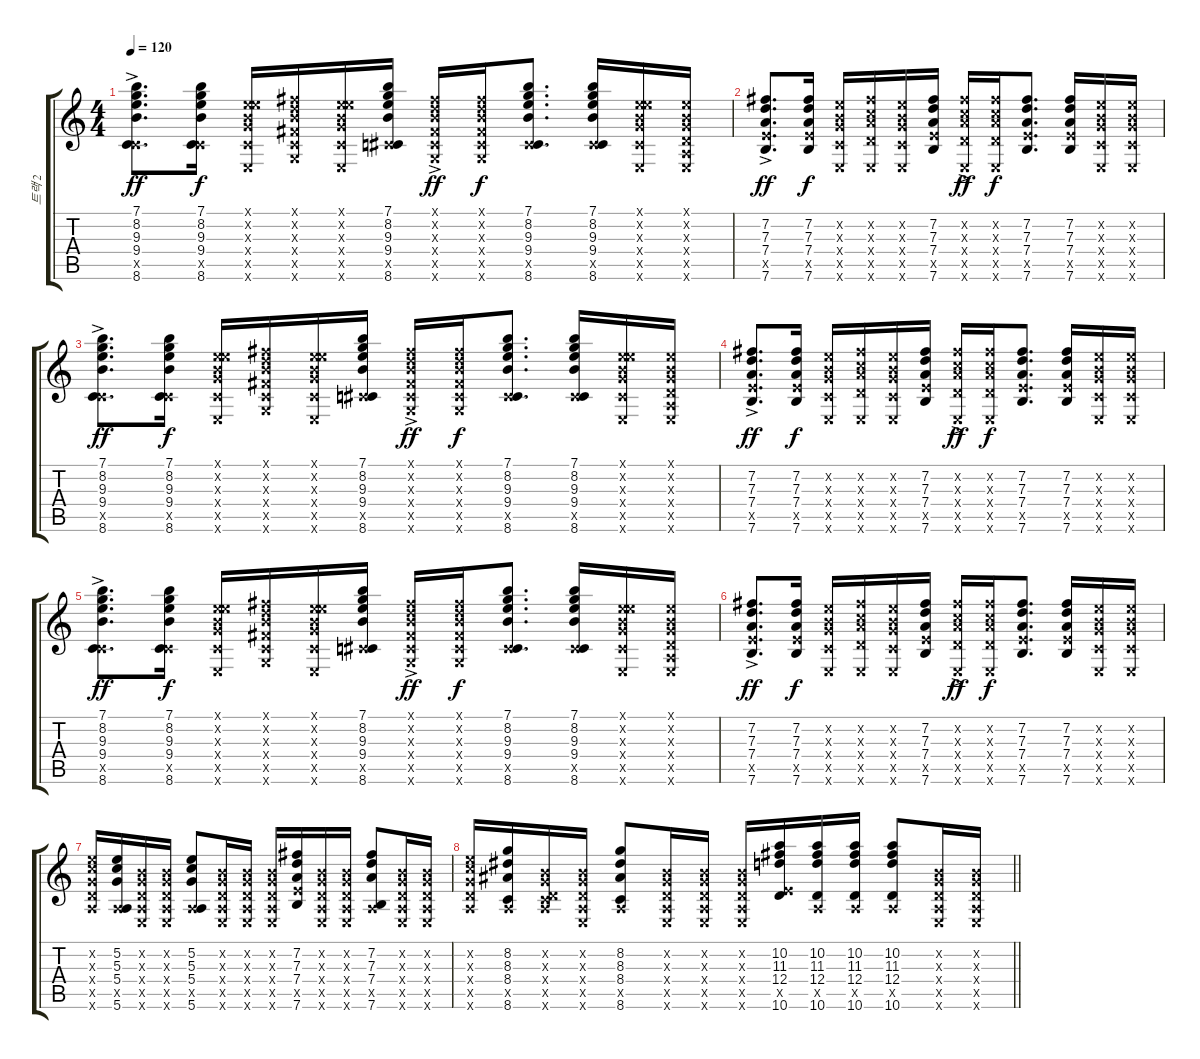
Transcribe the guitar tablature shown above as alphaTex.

\track ("트랙 2" "트랙 2") {instrument acousticguitarsteel}
\staff {score tabs}
\tuning (E4 B3 G3 D3 A2 E2) {hide}
\ts (4 4)
\tempo 120
\clef g2
\ks c
(7.1{ac} 8.2{ac} 9.3{ac} 9.4{ac} 3.5{ac x} 8.6{ac}).8{d dy ff} (7.1 8.2 9.3 9.4 3.5{x} 8.6).16{dy f} (0.1{x} 5.2{x} 4.3{x} 5.4{x} 3.5{x} 0.6{x}).16 (2.1{x} 3.2{x} 4.3{x} 4.4{x} 3.5{x} 3.6{x}).16 (0.1{x} 5.2{x} 4.3{x} 5.4{x} 3.5{x} 0.6{x}).16 (7.1 8.2 9.3 9.4 4.5{x} 8.6).16 (2.1{ac x} 3.2{ac x} 4.3{ac x} 4.4{ac x} 3.5{ac x} 3.6{ac x}).16{dy ff} (2.1{x} 3.2{x} 4.3{x} 4.4{x} 3.5{x} 3.6{x}).16{dy f} (7.1 8.2 9.3 9.4 3.5{x} 8.6).8{d} (7.1 8.2 9.3 9.4 3.5{x} 8.6).16 (0.1{x} 5.2{x} 4.3{x} 5.4{x} 3.5{x} 0.6{x}).16 (0.1{x} 0.2{x} 0.3{x} 0.4{x} 0.5{x} 0.6{x}).16 |
(7.2{ac} 7.3{ac} 7.4{ac} 7.5{ac x} 7.6).8{d dy ff} (7.2 7.3 7.4 7.5{x} 7.6).16{dy f} (5.2{x} 4.3{x} 5.4{x} 3.5{x} 0.6{x}).16 (7.2{x} 5.3{x} 7.4{x} 5.5{x} 0.6{x}).16 (5.2{x} 4.3{x} 5.4{x} 3.5{x} 0.6{x}).16 (7.2 7.3 7.4 7.5{x} 7.6).16 (7.2{ac x} 5.3{ac x} 7.4{ac x} 5.5{ac x} 0.6{x}).16{dy ff} (7.2{x} 5.3{x} 7.4{x} 5.5{x} 0.6{x}).16{dy f} (7.2 7.3 7.4 7.5{x} 7.6).8{d} (7.2 7.3 7.4 7.5{x} 7.6).16 (5.2{x} 4.3{x} 5.4{x} 3.5{x} 0.6{x}).16 (5.2{x} 4.3{x} 5.4{x} 3.5{x} 0.6{x}).16 |
(7.1{ac} 8.2{ac} 9.3{ac} 9.4{ac} 3.5{ac x} 8.6{ac}).8{d dy ff} (7.1 8.2 9.3 9.4 3.5{x} 8.6).16{dy f} (0.1{x} 5.2{x} 4.3{x} 5.4{x} 3.5{x} 0.6{x}).16 (2.1{x} 3.2{x} 4.3{x} 4.4{x} 3.5{x} 3.6{x}).16 (0.1{x} 5.2{x} 4.3{x} 5.4{x} 3.5{x} 0.6{x}).16 (7.1 8.2 9.3 9.4 4.5{x} 8.6).16 (2.1{ac x} 3.2{ac x} 4.3{ac x} 4.4{ac x} 3.5{ac x} 3.6{ac x}).16{dy ff} (2.1{x} 3.2{x} 4.3{x} 4.4{x} 3.5{x} 3.6{x}).16{dy f} (7.1 8.2 9.3 9.4 3.5{x} 8.6).8{d} (7.1 8.2 9.3 9.4 3.5{x} 8.6).16 (0.1{x} 5.2{x} 4.3{x} 5.4{x} 3.5{x} 0.6{x}).16 (0.1{x} 0.2{x} 0.3{x} 0.4{x} 0.5{x} 0.6{x}).16 |
(7.2{ac} 7.3{ac} 7.4{ac} 7.5{ac x} 7.6).8{d dy ff} (7.2 7.3 7.4 7.5{x} 7.6).16{dy f} (5.2{x} 4.3{x} 5.4{x} 3.5{x} 0.6{x}).16 (7.2{x} 5.3{x} 7.4{x} 5.5{x} 0.6{x}).16 (5.2{x} 4.3{x} 5.4{x} 3.5{x} 0.6{x}).16 (7.2 7.3 7.4 7.5{x} 7.6).16 (7.2{ac x} 5.3{ac x} 7.4{ac x} 5.5{ac x} 0.6{x}).16{dy ff} (7.2{x} 5.3{x} 7.4{x} 5.5{x} 0.6{x}).16{dy f} (7.2 7.3 7.4 7.5{x} 7.6).8{d} (7.2 7.3 7.4 7.5{x} 7.6).16 (5.2{x} 4.3{x} 5.4{x} 3.5{x} 0.6{x}).16 (5.2{x} 4.3{x} 5.4{x} 3.5{x} 0.6{x}).16 |
(7.1{ac} 8.2{ac} 9.3{ac} 9.4{ac} 3.5{ac x} 8.6{ac}).8{d dy ff} (7.1 8.2 9.3 9.4 3.5{x} 8.6).16{dy f} (0.1{x} 5.2{x} 4.3{x} 5.4{x} 3.5{x} 0.6{x}).16 (2.1{x} 3.2{x} 4.3{x} 4.4{x} 3.5{x} 3.6{x}).16 (0.1{x} 5.2{x} 4.3{x} 5.4{x} 3.5{x} 0.6{x}).16 (7.1 8.2 9.3 9.4 4.5{x} 8.6).16 (2.1{ac x} 3.2{ac x} 4.3{ac x} 4.4{ac x} 3.5{ac x} 3.6{ac x}).16{dy ff} (2.1{x} 3.2{x} 4.3{x} 4.4{x} 3.5{x} 3.6{x}).16{dy f} (7.1 8.2 9.3 9.4 3.5{x} 8.6).8{d} (7.1 8.2 9.3 9.4 3.5{x} 8.6).16 (0.1{x} 5.2{x} 4.3{x} 5.4{x} 3.5{x} 0.6{x}).16 (0.1{x} 0.2{x} 0.3{x} 0.4{x} 0.5{x} 0.6{x}).16 |
(7.2{ac} 7.3{ac} 7.4{ac} 7.5{ac x} 7.6).8{d dy ff} (7.2 7.3 7.4 7.5{x} 7.6).16{dy f} (5.2{x} 4.3{x} 5.4{x} 3.5{x} 0.6{x}).16 (7.2{x} 5.3{x} 7.4{x} 5.5{x} 0.6{x}).16 (5.2{x} 4.3{x} 5.4{x} 3.5{x} 0.6{x}).16 (7.2 7.3 7.4 7.5{x} 7.6).16 (7.2{ac x} 5.3{ac x} 7.4{ac x} 5.5{ac x} 0.6{x}).16{dy ff} (7.2{x} 5.3{x} 7.4{x} 5.5{x} 0.6{x}).16{dy f} (7.2 7.3 7.4 7.5{x} 7.6).8{d} (7.2 7.3 7.4 7.5{x} 7.6).16 (5.2{x} 4.3{x} 5.4{x} 3.5{x} 0.6{x}).16 (5.2{x} 4.3{x} 5.4{x} 3.5{x} 0.6{x}).16 |
(5.2{x} 5.3{x} 5.4{x} 5.5{x} 5.6{x}).16 (5.2 5.3 5.4 0.5{x} 5.6).16 (0.2{x} 0.3{x} 0.4{x} 0.5{x} 0.6{x}).16 (0.2{x} 0.3{x} 0.4{x} 0.5{x} 0.6{x}).16 (5.2 5.3 5.4 0.5{x} 5.6).8 (0.2{x} 0.3{x} 0.4{x} 0.5{x} 0.6{x}).16 (0.2{x} 0.3{x} 0.4{x} 0.5{x} 0.6{x}).16 (0.2{x} 0.3{x} 0.4{x} 0.5{x} 0.6{x}).16 (7.2 7.3 7.4 7.5{x} 7.6).16 (0.2{x} 0.3{x} 0.4{x} 0.5{x} 0.6{x}).16 (0.2{x} 0.3{x} 0.4{x} 0.5{x} 0.6{x}).16 (7.2 7.3 7.4 0.5{x} 7.6).8 (0.2{x} 0.3{x} 0.4{x} 0.5{x} 0.6{x}).16 (0.2{x} 0.3{x} 0.4{x} 0.5{x} 0.6{x}).16 |
\barLineRight lightlight
(5.2{x} 5.3{x} 5.4{x} 5.5{x} 5.6{x}).16 (8.2 8.3 8.4 0.5{x} 8.6).16 (0.2{x} 0.3{x} 0.4{x} 0.5{x} 8.6{x}).16 (0.2{x} 0.3{x} 0.4{x} 0.5{x} 0.6{x}).16 (8.2 8.3 8.4 0.5{x} 8.6).8 (0.2{x} 0.3{x} 0.4{x} 0.5{x} 0.6{x}).16 (0.2{x} 0.3{x} 0.4{x} 0.5{x} 0.6{x}).16 (0.2{x} 0.3{x} 0.4{x} 0.5{x} 0.6{x}).16 (10.2 11.3 12.4 7.5{x} 10.6).16 (10.2 11.3 12.4 0.5{x} 10.6).16 (10.2 11.3 12.4 0.5{x} 10.6).16 (10.2 11.3 12.4 0.5{x} 10.6).8 (0.2{x} 0.3{x} 0.4{x} 0.5{x} 0.6{x}).16 (0.2{x} 0.3{x} 0.4{x} 0.5{x} 0.6{x}).16
